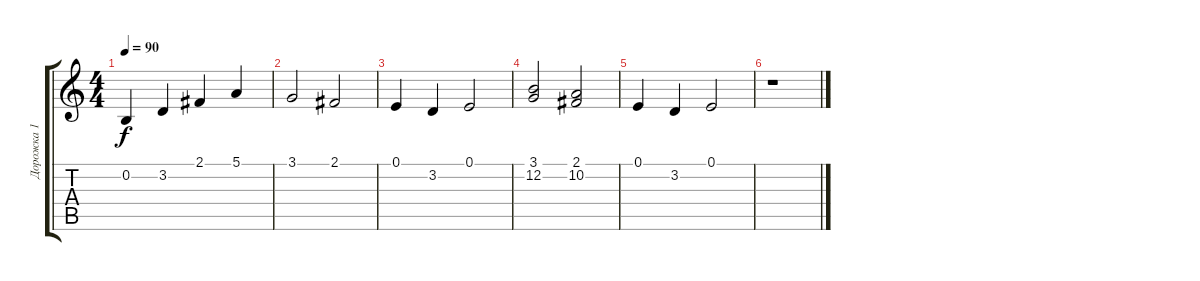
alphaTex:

\track ("Дорожка 1" "Дорожка 1") {instrument pad4choir}
\staff {score tabs}
\tuning (E4 B3 G3 D3 A2 E2) {hide}
\ts (4 4)
\tempo 90
\clef g2
\ks c
0.2.4{dy f} 3.2.4 2.1.4 5.1.4 |
3.1.2 2.1.2 |
0.1.4 3.2.4 0.1.2 |
(3.1 12.2).2 (2.1 10.2).2 |
0.1.4 3.2.4 0.1.2 |
r.1
